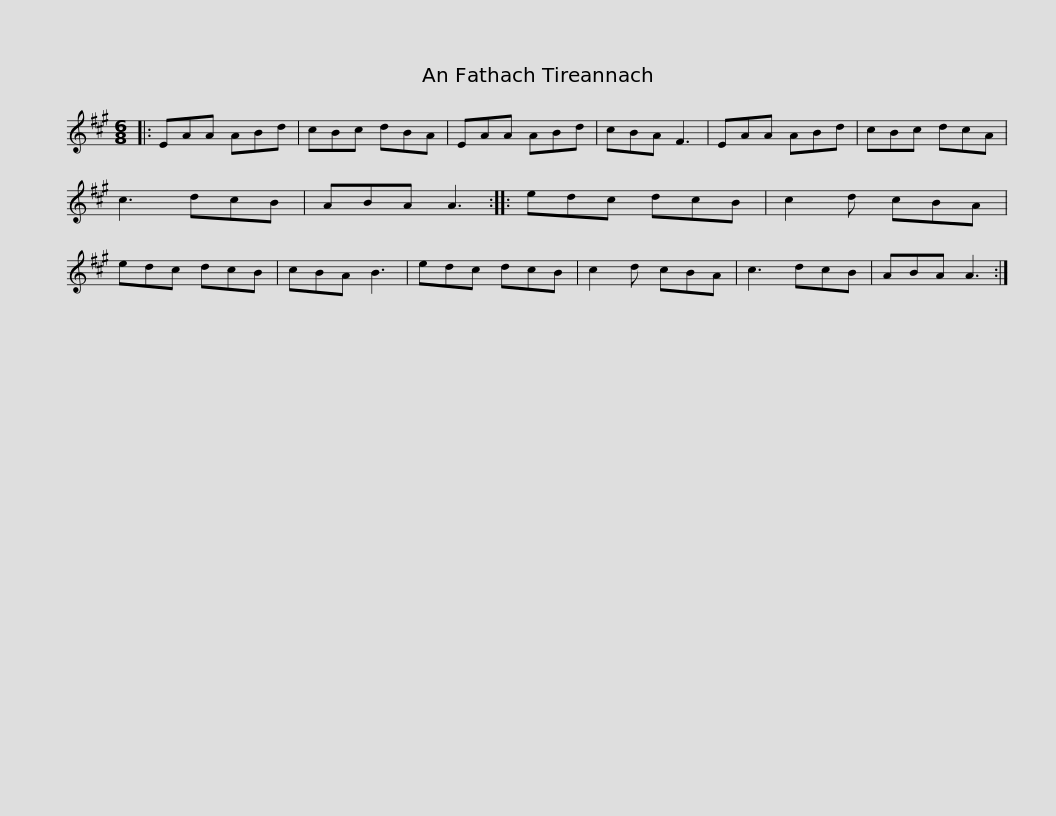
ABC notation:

X:1
L:1/8
M:6/8
I:linebreak $
K:A
V:1 treble
V:1
|: EAA ABd | cBc dBA | EAA ABd | cBA F3 | EAA ABd | %5
 cBc dcA | c3 dcB |$ ABA A3 :: edc dcB | c2 d cBA | %10
 edc dcB | cBA B3 | edc dcB | c2 d cBA | c3 dcB |$ %15
 ABA A3 :| %16
